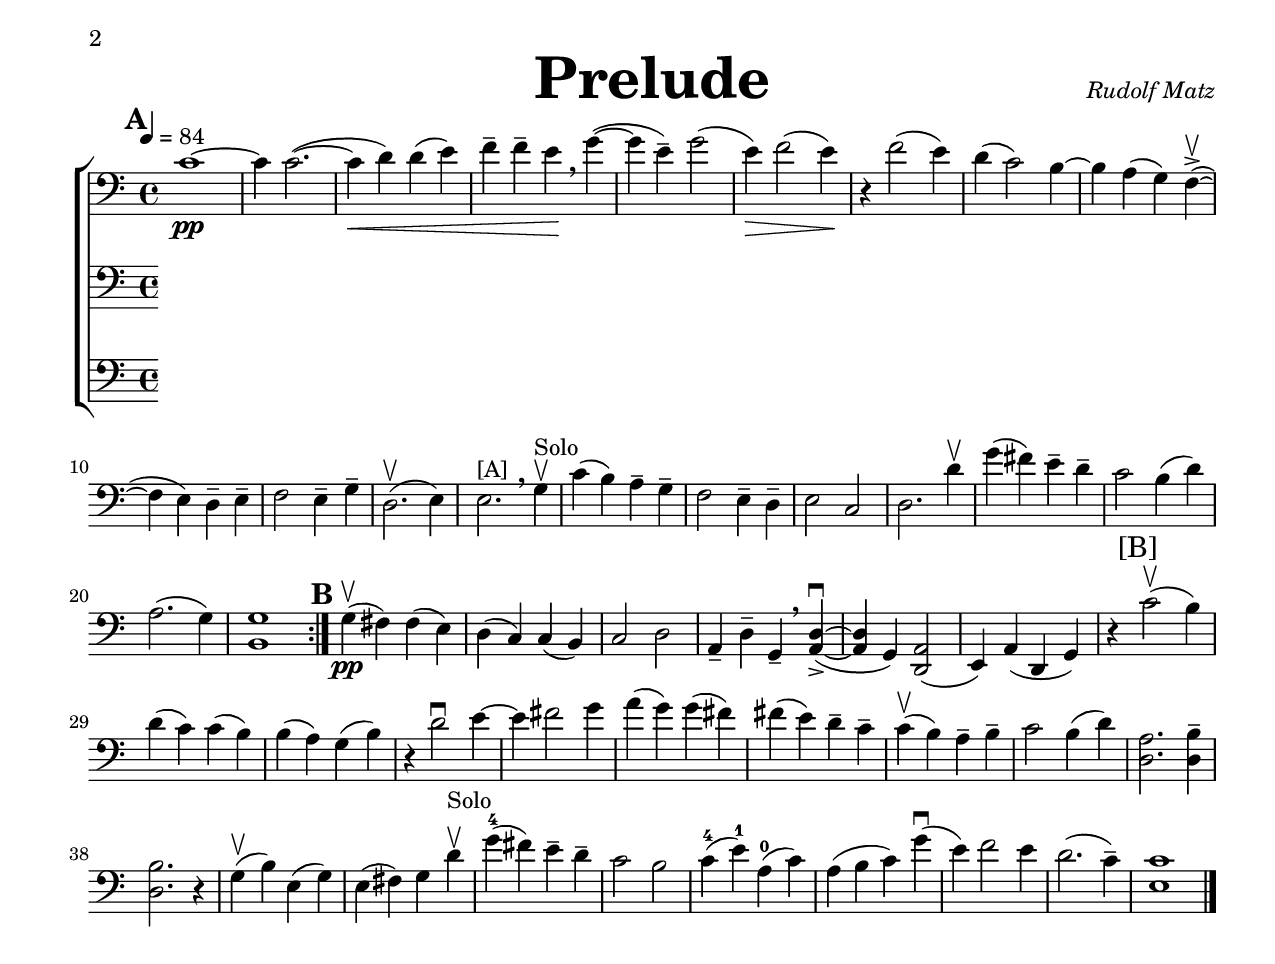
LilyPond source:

\version "2.19.14"

\language  "english"

\header {
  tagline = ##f
}

\paper {
  #(set-paper-size "letter")
  left-margin = 1.5\cm
  #(define fonts
     (make-pango-font-tree "Verdana"
       "Nimbus Sans"
       "Luxi Mono"
       (/ staff-height pt 18)))
  indent = 0\mm
  ragged-last-bottom = ##t
  ragged-bottom = ##t
  scoreTitleMarkup = \markup {
    \fill-line {
      \null
      \fontsize #4 \bold \fromproperty #'header:piece
      \fromproperty #'header:opus
    }
  }
}
#(set-global-staff-size 20)

\markup{
  \fontsize #0 {
    \fill-line{
      \column{
        \center-align{
          \vspace #2
          \override #'(thickness . 5) \box \pad-markup #2 {
            \fill-line{
              \column{
                \center-align{
                  \line{ \fontsize #8 { \bold{ \caps{ "Woodman's Wonders"}}}}
                  \vspace #0.25
                  \line{ \fontsize #2 {" "}}
                }
              }
            }
          }
          \vspace #2
          \line{ \fontsize #3 \italic{ " "}}
          \vspace #2
          \line{ \fontsize #8 { \bold{ \caps{ "Junior Cello Ensemble"}}}}
          \vspace #0.5
          \line{ \fontsize #13 { \bold{ \caps{ " "}}}}
          \vspace #2
          \line{ \fontsize #7 { "Fall 2014"}}
          \vspace #0.5
          \line{ \fontsize #8 { " "}}
          \vspace #3
          \line{ \fontsize #10 {"Cello divisi"}}
          \vspace #2
          \line{ \fontsize #4 {" "}}
          \vspace #1
          \line{ \fontsize #4 {" "}}
          \vspace #1
          \line{ \fontsize #4 {" "}}
          \vspace #15
          %    \line{ \epsfile #X #20 #" "}
          %   \vspace #1
          \line{ \fontsize #3 {"CPKCMusic"}}
          \vspace #1
          \line{ \fontsize #2 {"engraved with LilyPond"}}
        }
      }
    }
  }
}

%

\header {
  piece = \markup { \fontsize #4 \bold "Prelude" }
  opus = \markup { \italic "Rudolf Matz" }
}

ub =  \upbow
db =  \downbow

global = {
  \key c \major
  \time 4/4
  \tempo   4 = 84
  \set Score.markFormatter = #format-mark-box-barnumbers
  \clef "bass"
}

vcI =  \relative c' {
  \global
  \repeat  volta 2 {
    c1~\pp c4 c2.~ ( c4\< d ) d ( e ) f-- f-- e\! \breathe g~ ( g e--) g2 ( e4\> ) f2 ( e4\! ) |
    r4 f2 ( e4 ) d4 ( c2 ) b4~ b a ( g ) f~->\ub( |
    f4 e ) d-- e-- f2 e4-- g-- d2.\ub ( e4 ) |
    e2.^"[A]" \breathe g4\ub^"Solo" c ( b ) a-- g-- f2 e4-- d-- e2 c |
    d2. d'4\ub g ( fs ) e-- d-- c2 b4 ( d ) a2. ( g4 ) < g b,>1 |
  }
  %21
  \mark \default
  g4\pp\ub ( fs ) fs (e) d ( c ) c ( b ) c2 d |
  a4-- d-- g,-- \breathe <a d>~_>\db ( q g) <a   d,>2 ( e4 ) a ( d, g ) |
  r4\mark "[B]" c'2\ub ( b4 ) d ( c ) c ( b ) b ( a ) g ( b ) |
  r4 d2\db e4~ e fs2 g4 a ( g ) g ( fs ) fs ( e ) d-- c-- |
  c\ub ( b ) a-- b-- c2 b4 ( d ) <a d,>2. <b d,>4-- q2. r4 |
  %C
  g4\ub ( b ) e, ( g ) e ( fs ) g d'\ub^"Solo" |
  g-4 ( fs ) e-- d-- c2 b c4-4 ( e-1 ) a,-0 ( c ) |
  a4 ( b c ) g'\db ( e ) f2 e4 d2. ( c4-- ) < c e,>1
  \bar "|."

}


vcII = \relative c {
  \global
  \repeat volta 2 {

  }
  \mark \default %9

}
vcIII = \relative c {
  \global
  \repeat volta 2 {

  }

}

\score {
  \new StaffGroup {
    <<
      \new Staff { \vcI }
      \new Staff { \vcII }
      \new Staff { \vcIII }
    >>
  }
  \layout {}
  \midi {}
}

